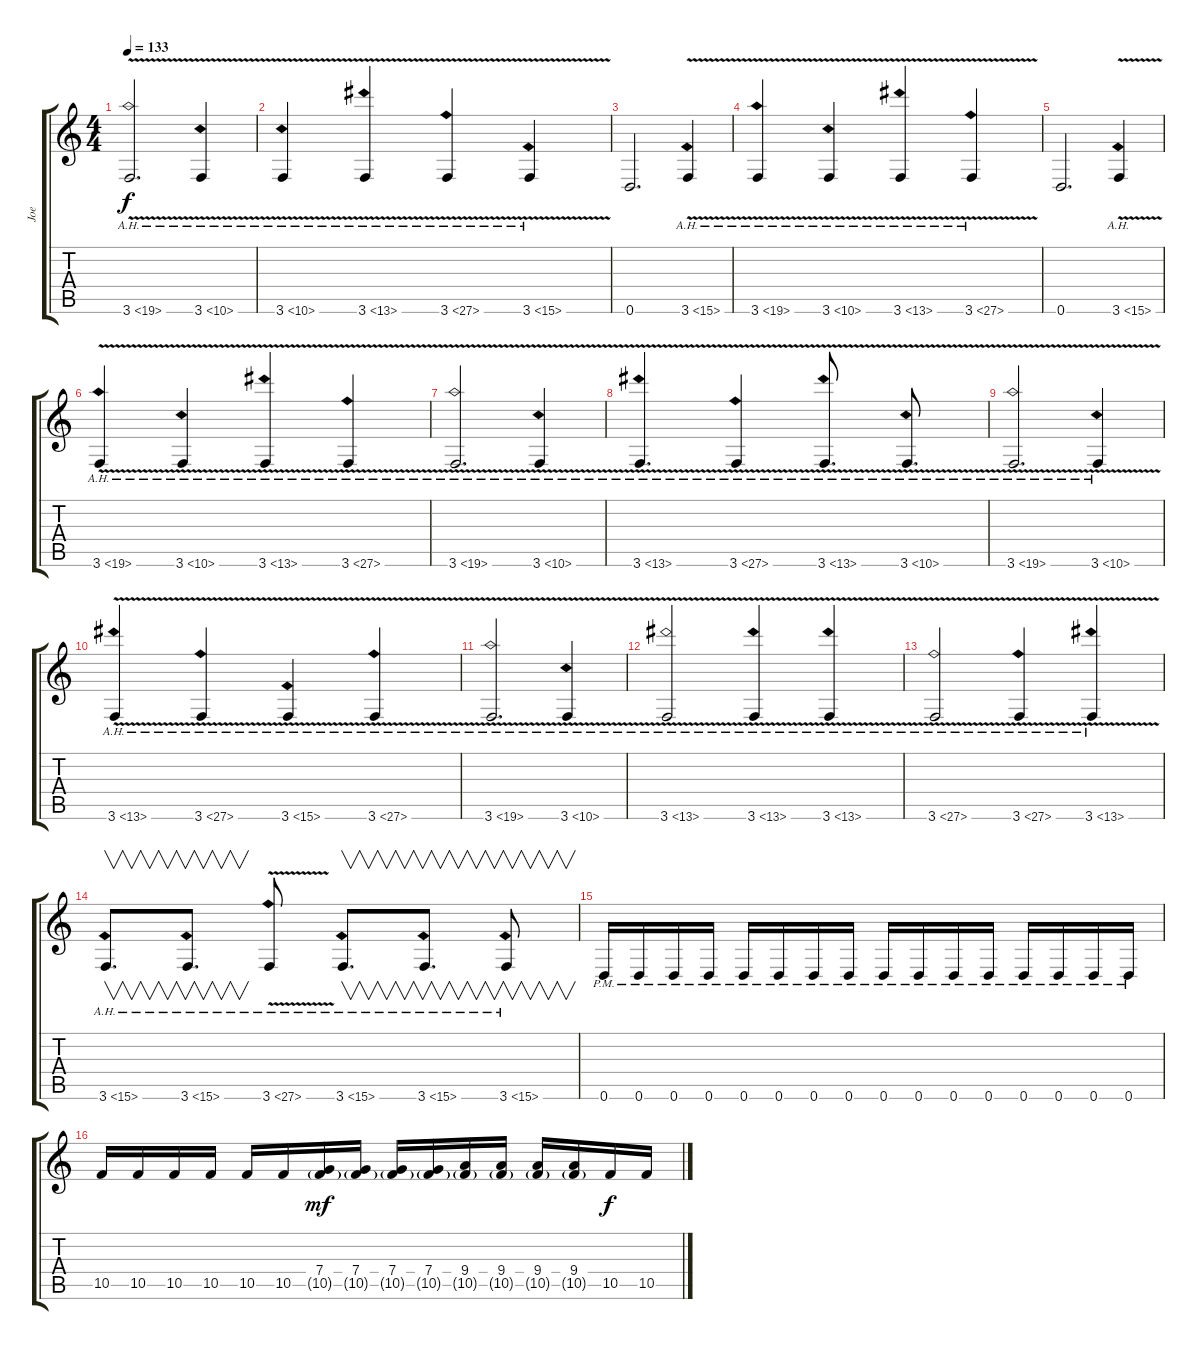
\track ("Joe" "Joe") {instrument distortionguitar}
\staff {score tabs}
\tuning (D4 A3 F3 C3 G2 D2) {hide}
\ts (4 4)
\tempo 133
\clef g2
\ks c
3.6{ah 16 v}.2{d dy f} 3.6{ah 7 v}.4 |
3.6{ah 7 v}.4 3.6{ah 10 v}.4 3.6{ah 24 v}.4 3.6{ah 12 v}.4 |
0.6.2{d} 3.6{ah 12 v}.4 |
3.6{ah 16 v}.4 3.6{ah 7 v}.4 3.6{ah 10 v}.4 3.6{ah 24 v}.4 |
0.6.2{d} 3.6{ah 12 v}.4 |
3.6{ah 16 v}.4 3.6{ah 7 v}.4 3.6{ah 10 v}.4 3.6{ah 24 v}.4 |
3.6{ah 16 v}.2{d} 3.6{ah 7 v}.4 |
3.6{ah 10 v}.4{d} 3.6{ah 24 v}.4 3.6{ah 10 v}.8{d} 3.6{ah 7 v}.8{d} |
3.6{ah 16 v}.2{d} 3.6{ah 7 v}.4 |
3.6{ah 10 v}.4 3.6{ah 24 v}.4 3.6{ah 12 v}.4 3.6{ah 24 v}.4 |
3.6{ah 16 v}.2{d} 3.6{ah 7 v}.4 |
3.6{ah 10 v}.2 3.6{ah 10 v}.4 3.6{ah 10 v}.4 |
3.6{ah 24 v}.2 3.6{ah 24 v}.4 3.6{ah 10 v}.4 |
3.6{ah 12}.8{v d} 3.6{ah 12}.8{v d} 3.6{ah 24 v}.8 3.6{ah 12}.8{v d} 3.6{ah 12}.8{v d} 3.6{ah 12}.8{v} |
0.6{pm}.16{balance 14 instrument distortionguitar} 0.6{pm}.16 0.6{pm}.16 0.6{pm}.16 0.6{pm}.16 0.6{pm}.16 0.6{pm}.16 0.6{pm}.16 0.6{pm}.16 0.6{pm}.16 0.6{pm}.16 0.6{pm}.16 0.6{pm}.16 0.6{pm}.16 0.6{pm}.16 0.6{pm}.16 |
10.5.16 10.5.16 10.5.16 10.5.16 10.5.16 10.5.16 (7.4 10.5{g}).16{dy mf} (7.4 10.5{g}).16 (7.4 10.5{g}).16 (7.4 10.5{g}).16 (9.4 10.5{g}).16 (9.4 10.5{g}).16 (9.4 10.5{g}).16 (9.4 10.5{g}).16 10.5.16{dy f} 10.5.16
